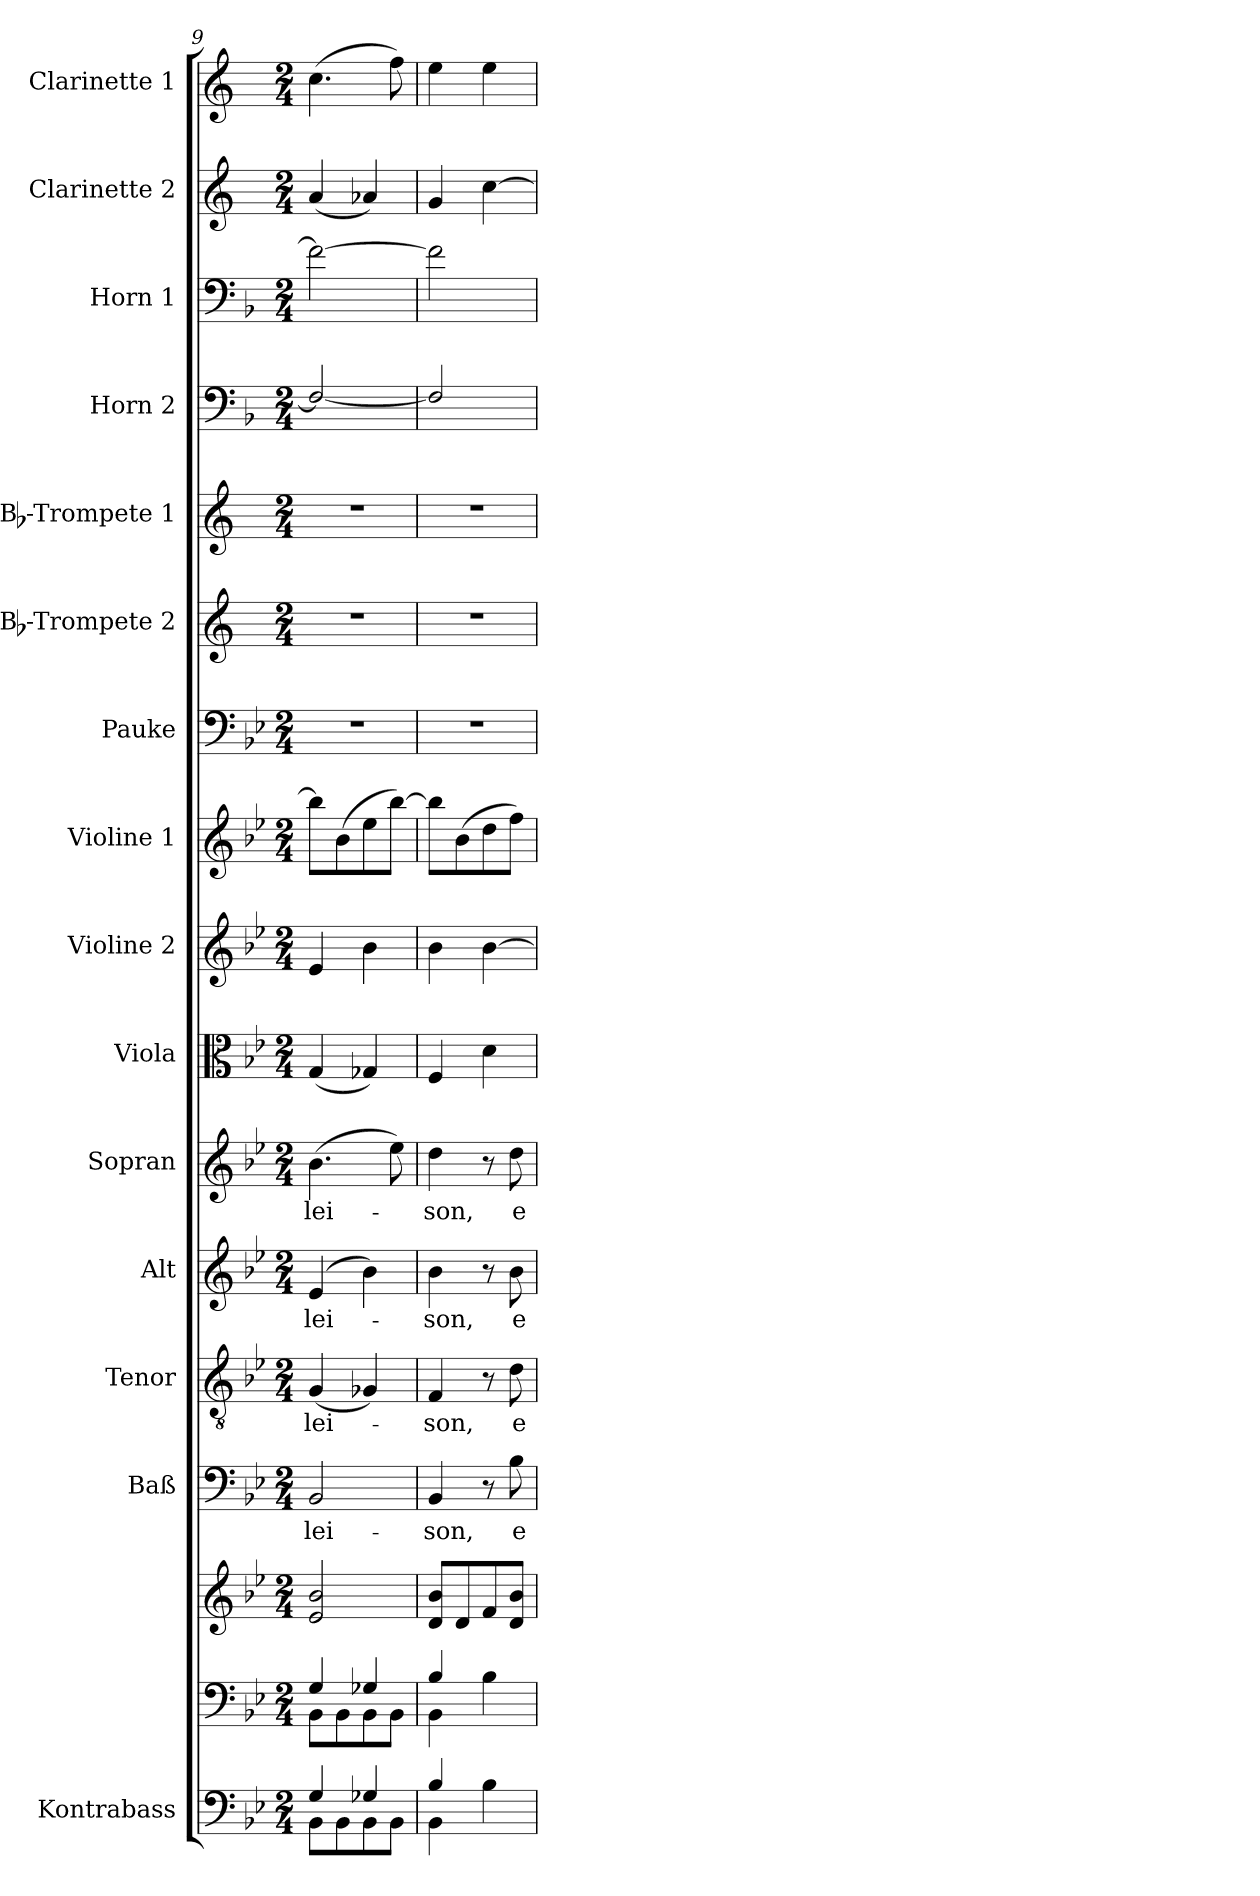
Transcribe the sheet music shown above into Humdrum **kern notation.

**kern	**kern	**kern	**kern	**text	**kern	**text	**kern	**text	**kern	**text	**kern	**kern	**kern	**kern	**kern	**kern	**kern	**kern	**kern	**kern
*part16	*part15	*part15	*part14	*part14	*part13	*part13	*part12	*part12	*part11	*part11	*part10	*part9	*part8	*part7	*part6	*part5	*part4	*part3	*part2	*part1
*staff17	*staff16	*staff15	*staff14	*staff14	*staff13	*staff13	*staff12	*staff12	*staff11	*staff11	*staff10	*staff9	*staff8	*staff7	*staff6	*staff5	*staff4	*staff3	*staff2	*staff1
*I"Kontrabass	*	*	*I"Baß	*	*I"Tenor	*	*I"Alt	*	*I"Sopran	*	*I"Viola	*I"Violine 2	*I"Violine 1	*I"Pauke	*I"Bb-Trompete 2	*I"Bb-Trompete 1	*I"Horn 2	*I"Horn 1	*I"Clarinette 2	*I"Clarinette 1
*I'Kb.	*	*	*I'Baß	*	*I'Ten	*	*I'Alt	*	*I'Sop	*	*I'Vla.	*I'Vln. 2	*I'Vln. 1	*I'Pk.	*I'Bb Trp. 2	*I'Bb Trp. 1	*I'Hrn. 2	*I'Hrn. 1	*I'Cl. 2	*I'Cl. 1
!!LO:PB:g=z
*clefF4	*clefF4	*clefG2	*clefF4	*	*clefGv2	*	*clefG2	*	*clefG2	*	*clefC3	*clefG2	*clefG2	*clefF4	*clefG2	*clefG2	*clefF4	*clefF4	*clefG2	*clefG2
*ITrd7c12	*	*	*	*	*	*	*	*	*	*	*	*	*	*	*ITrd1c2	*ITrd1c2	*ITrd4c7	*ITrd4c7	*ITrd1c2	*ITrd1c2
*k[b-e-]	*k[b-e-]	*k[b-e-]	*k[b-e-]	*	*k[b-e-]	*	*k[b-e-]	*	*k[b-e-]	*	*k[b-e-]	*k[b-e-]	*k[b-e-]	*k[b-e-]	*k[b-e-]	*k[b-e-]	*k[b-e-]	*k[b-e-]	*k[b-e-]	*k[b-e-]
*B-:	*B-:	*B-:	*B-:	*	*B-:	*	*B-:	*	*B-:	*	*B-:	*B-:	*B-:	*B-:	*B-:	*B-:	*B-:	*B-:	*B-:	*B-:
*M2/4	*M2/4	*M2/4	*M2/4	*	*M2/4	*	*M2/4	*	*M2/4	*	*M2/4	*M2/4	*M2/4	*M2/4	*M2/4	*M2/4	*M2/4	*M2/4	*M2/4	*M2/4
=9	=9	=9	=9	=9	=9	=9	=9	=9	=9	=9	=9	=9	=9	=9	=9	=9	=9	=9	=9	=9
*^	*^	*	*	*	*	*	*	*	*	*	*	*	*	*	*	*	*	*	*	*
!	!	!	!	!	!	!LO:LY:b	!	!LO:LY:b	!	!LO:LY:b	!	!LO:LY:b	!	!	!	!	!	!	!	!	!	!
4GG/	8BBB-\L	4G/	8BB-\L	2e-/ 2b-/	2BB-/	-lei-	(<4G/	-lei-	(4e-/	-lei-	(>4.b-\	-lei-	(<4G/	4e-/	8bb-\L]	2r	2r	2r	2BB-/_	2B-\_	(<4g/	(>4.b-\
.	8BBB-\	.	8BB-\	.	.	.	.	.	.	.	.	.	.	.	(>8b-\	.	.	.	.	.	.	.
4GG-X/	8BBB-\	4G-X/	8BB-\	.	.	.	4G-X/)	.	4b-\)	.	.	.	4G-X/)	4b-\	8ee-\	.	.	.	.	.	4g-X/)	.
.	8BBB-\J	.	8BB-\J	.	.	.	.	.	.	.	8ee-\)	.	.	.	[8bb-\J)	.	.	.	.	.	.	8ee-\)
=10	=10	=10	=10	=10	=10	=10	=10	=10	=10	=10	=10	=10	=10	=10	=10	=10	=10	=10	=10	=10	=10	=10
!	!	!	!	!	!	!LO:LY:b	!	!LO:LY:b	!	!LO:LY:b	!	!LO:LY:b	!	!	!	!	!	!	!	!	!	!
4BB-/	4BBB-\	4B-/	4BB-\	8d/ 8b-/L	4BB-/	-son,	4F/	-son,	4b-\	-son,	4dd\	-son,	4F/	4b-\	8bb-\L]	2r	2r	2r	2BB-/]	2B-\]	4f/	4dd\
.	.	.	.	8d/	.	.	.	.	.	.	.	.	.	.	(>8b-\	.	.	.	.	.	.	.
4ryy	4BB-\	4ryy	4B-\	8f/	8r	.	8r	.	8r	.	8r	.	4d\	[4b-\	8dd\	.	.	.	.	.	[4b-\	4dd\
!	!	!	!	!	!	!LO:LY:b	!	!LO:LY:b	!	!LO:LY:b	!	!LO:LY:b	!	!	!	!	!	!	!	!	!	!
.	.	.	.	8d/ 8b-/J	8B-\	e-	8d\	e-	8b-\	e-	8dd\	e-	.	.	8ff\J)	.	.	.	.	.	.	.
*v	*v	*	*	*	*	*	*	*	*	*	*	*	*	*	*	*	*	*	*	*	*	*
*	*v	*v	*	*	*	*	*	*	*	*	*	*	*	*	*	*	*	*	*	*	*
=	=	=	=	=	=	=	=	=	=	=	=	=	=	=	=	=	=	=	=	=
*-	*-	*-	*-	*-	*-	*-	*-	*-	*-	*-	*-	*-	*-	*-	*-	*-	*-	*-	*-	*-
